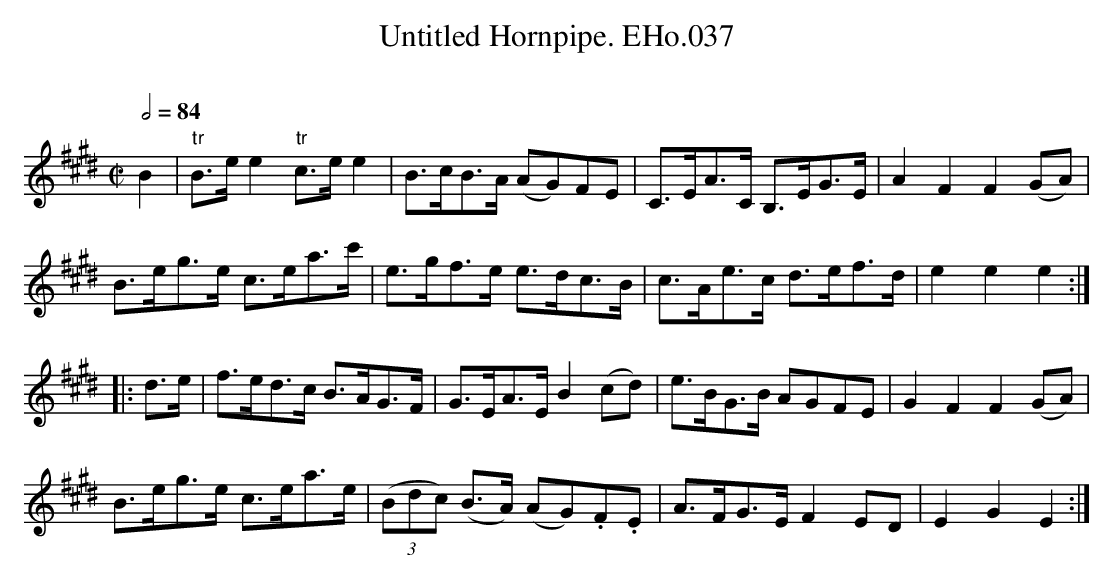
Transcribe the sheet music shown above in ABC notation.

X:1
T:Untitled Hornpipe. EHo.037
M:C|
L:1/8
Q:1/2=84
O:
K:E
B2 | "tr"B>ee2 "tr"c>ee2 | B>cB>A (AG)FE | C>EA>C B,>EG>E | A2F2F2(GA) |
B>eg>e c>ea>c' | e>gf>e e>dc>B | c>Ae>c d>ef>d | e2e2e2 :|
|: d>e | f>ed>c B>AG>F | G>EA>E B2(cd) | e>BG>B AGFE | G2F2F2(GA) |
B>eg>e c>ea>e | (3(Bdc) (B>A) (AG).F.E | A>FG>EF2ED | E2G2E2 :|
